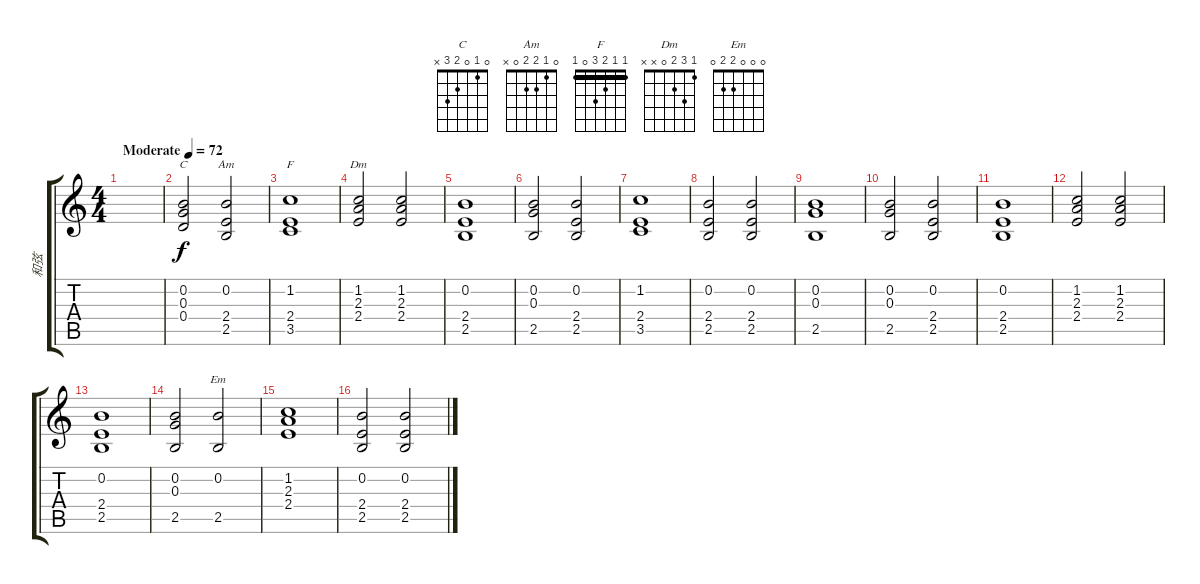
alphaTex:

\track ("和弦" "和弦") {mute instrument acousticguitarsteel}
\staff {score tabs}
\tuning (E4 B3 G3 D3 A2 E2) {hide}
\chord ("C" 0 1 0 2 3 x)
\chord ("Am" 0 1 2 2 0 x)
\chord ("F" 1 1 2 3 0 1) {barre 1}
\chord ("Dm" 1 3 2 0 x x)
\chord ("Em" 0 0 0 2 2 0)
\ts (4 4)
\tempo (72 "Moderate")
\clef g2
\ks c
|
(0.2 0.3 0.4).2{ch "C"} (0.2 2.4 2.5).2{ch "Am"} |
(1.2 2.4 3.5).1{ch "F"} |
(1.2 2.3 2.4).2{ch "Dm"} (1.2 2.3 2.4).2 |
(0.2 2.4 2.5).1 |
(0.2 0.3 2.5).2 (0.2 2.4 2.5).2 |
(1.2 2.4 3.5).1 |
(0.2 2.4 2.5).2 (0.2 2.4 2.5).2 |
(0.2 0.3 2.5).1 |
(0.2 0.3 2.5).2 (0.2 2.4 2.5).2 |
(0.2 2.4 2.5).1 |
(1.2 2.3 2.4).2 (1.2 2.3 2.4).2 |
(0.2 2.4 2.5).1 |
(0.2 0.3 2.5).2 (0.2 2.5).2{ch "Em"} |
(1.2 2.3 2.4).1 |
(0.2 2.4 2.5).2 (0.2 2.4 2.5).2
